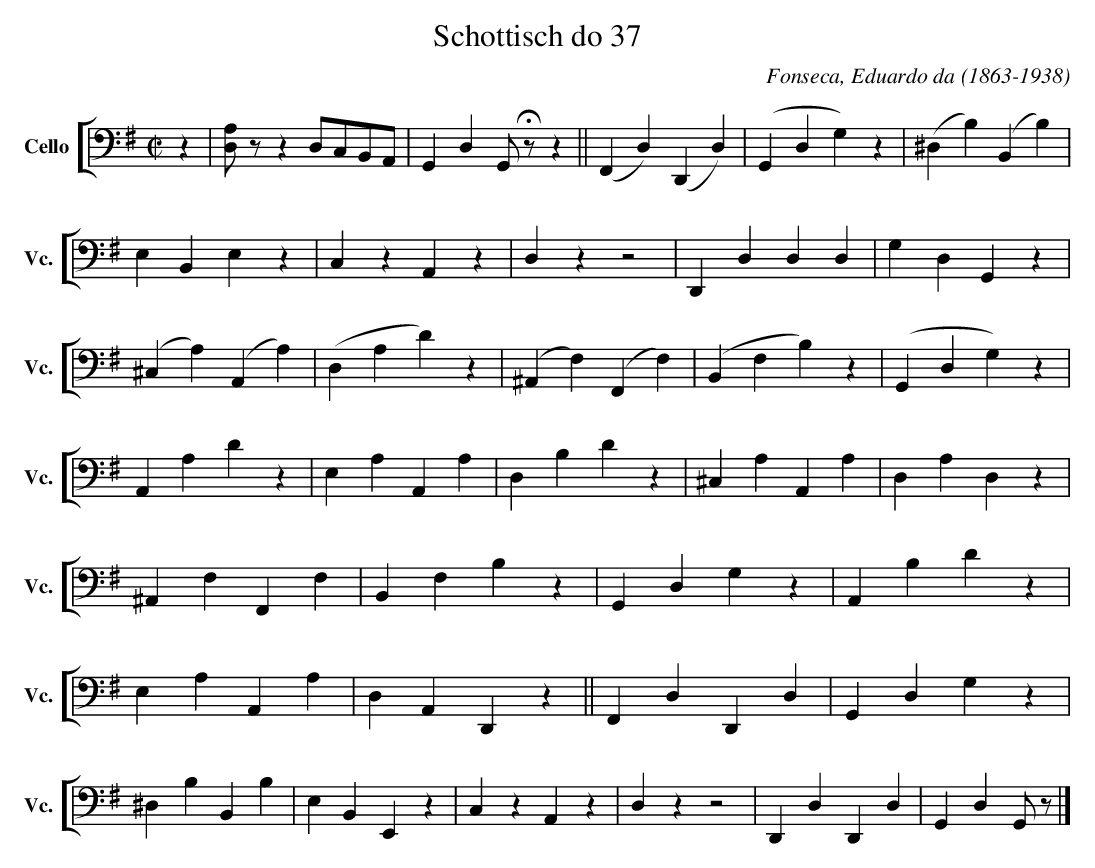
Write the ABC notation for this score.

X:1
T:Schottisch do 37
C:Fonseca, Eduardo da (1863-1938)
M:C|
L:1/4
K:G
V: 5 clef=bass name="Cello" sname="Vc."
%%staves [ 5 ]
   z | [D,A,]/z/zD,/C,/B,,/A,,/| G,,D,G,,/!fermata!z/z || (F,,D,)(D,,D,) | (G,,D,G,) z | \
   (^D,B,)(B,,B,) | E,B,,E,z | C,zA,,z| \
   D,zz2|D,,D,D,D,| G,D,G,,z| (^C,A,)(A,,A,) | (D,A,D)z |  (^A,,F,)(F,,F,) | (B,,F,B,)z | \
   (G,,D,G,)z| A,,A,Dz | E,A,A,,A,| D,B,Dz| ^C,A,A,,A, | D,A,D,z|  ^A,,F, F,,F, | B,,F,B,z| \
   G,,D,G,z| A,,B,Dz| E,A,A,,A,| D,A,,D,,z|| \
   F,,D,D,,D,| G,,D,G,z| ^D,B,B,,B, | E,B,,E,,z| C,zA,,z| D,zz2| D,,D, D,,D, | G,,D,G,,/z/ |] \
